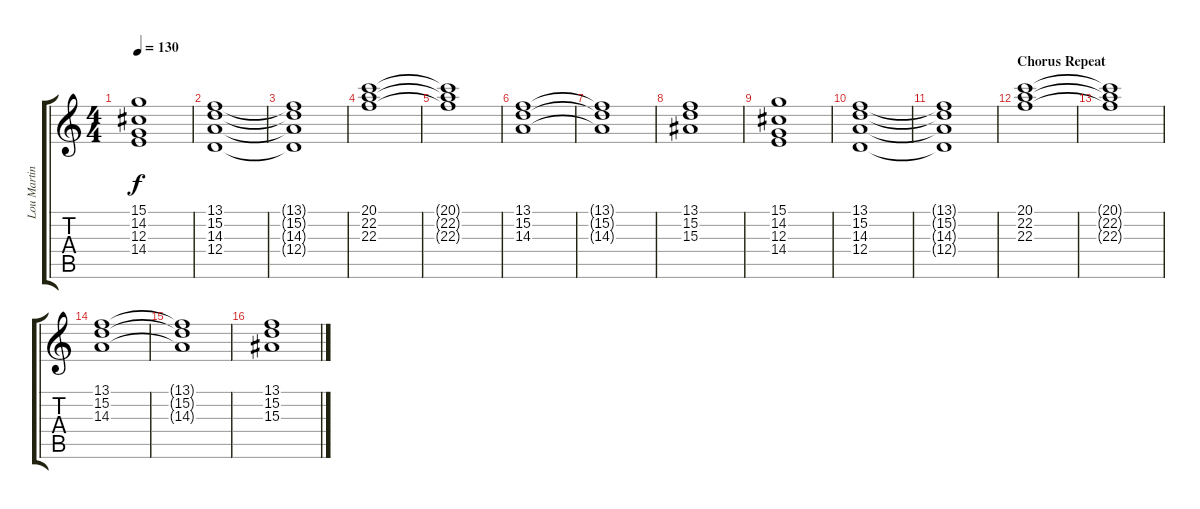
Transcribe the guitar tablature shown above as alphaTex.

\track ("Lou Martin Keyboard" "Lou Martin") {instrument rockorgan}
\staff {score tabs}
\tuning (E4 B3 G3 D3 A2 E2) {hide}
\ts (4 4)
\tempo 130
\clef g2
\ks c
(15.1 14.2 12.3 14.4).1{dy f} |
(13.1 15.2 14.3 12.4).1 |
(13.1{t} 15.2{t} 14.3{t} 12.4{t}).1 |
(20.1 22.2 22.3).1 |
(20.1{t} 22.2{t} 22.3{t}).1 |
(13.1 15.2 14.3).1 |
(13.1{t} 15.2{t} 14.3{t}).1 |
(13.1 15.2 15.3).1 |
(15.1 14.2 12.3 14.4).1 |
(13.1 15.2 14.3 12.4).1 |
(13.1{t} 15.2{t} 14.3{t} 12.4{t}).1 |
\section ("" "Chorus Repeat")
(20.1 22.2 22.3).1 |
(20.1{t} 22.2{t} 22.3{t}).1 |
(13.1 15.2 14.3).1 |
(13.1{t} 15.2{t} 14.3{t}).1 |
(13.1 15.2 15.3).1
